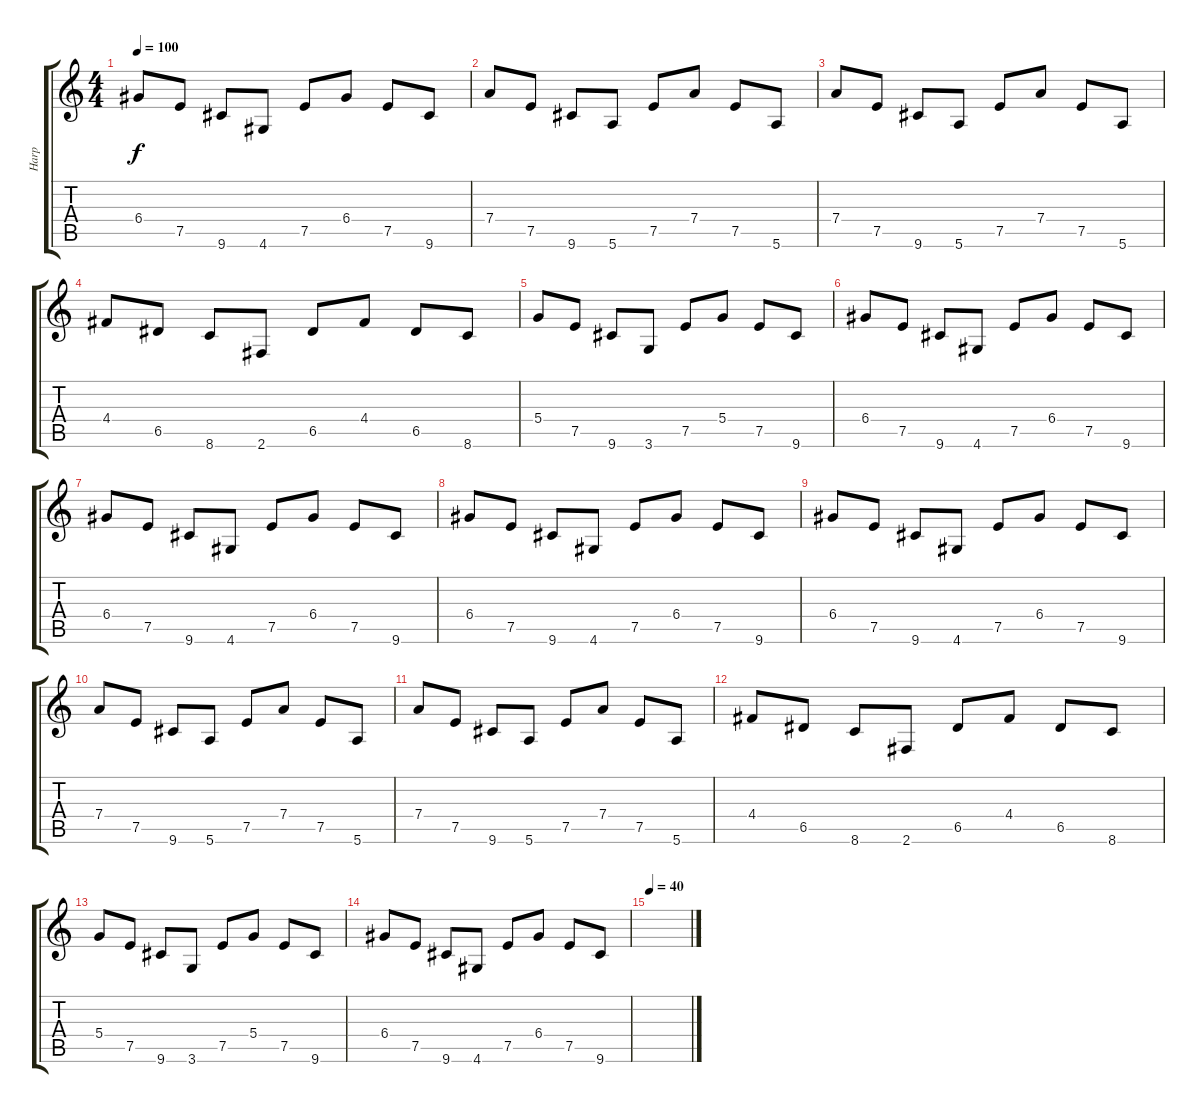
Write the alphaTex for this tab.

\track ("Harp" "Harp") {instrument orchestralharp}
\staff {score tabs}
\tuning (E5 B4 G4 D4 A3 E3) {hide}
\ts (4 4)
\tempo 100
\clef g2
\ks c
6.4.8{dy f} 7.5.8 9.6.8 4.6.8 7.5.8 6.4.8 7.5.8 9.6.8 |
7.4.8 7.5.8 9.6.8 5.6.8 7.5.8 7.4.8 7.5.8 5.6.8 |
7.4.8 7.5.8 9.6.8 5.6.8 7.5.8 7.4.8 7.5.8 5.6.8 |
4.4.8 6.5.8 8.6.8 2.6.8 6.5.8 4.4.8 6.5.8 8.6.8 |
5.4.8 7.5.8 9.6.8 3.6.8 7.5.8 5.4.8 7.5.8 9.6.8 |
6.4.8 7.5.8 9.6.8 4.6.8 7.5.8 6.4.8 7.5.8 9.6.8 |
6.4.8{volume 10 instrument fx5brightness} 7.5.8 9.6.8 4.6.8 7.5.8 6.4.8 7.5.8 9.6.8 |
6.4.8 7.5.8 9.6.8 4.6.8 7.5.8 6.4.8 7.5.8 9.6.8 |
6.4.8 7.5.8 9.6.8 4.6.8 7.5.8 6.4.8 7.5.8 9.6.8 |
7.4.8 7.5.8 9.6.8 5.6.8 7.5.8 7.4.8 7.5.8 5.6.8 |
7.4.8 7.5.8 9.6.8 5.6.8 7.5.8 7.4.8 7.5.8 5.6.8 |
4.4.8 6.5.8 8.6.8 2.6.8 6.5.8 4.4.8 6.5.8 8.6.8 |
5.4.8 7.5.8 9.6.8 3.6.8 7.5.8 5.4.8 7.5.8 9.6.8 |
6.4.8 7.5.8 9.6.8 4.6.8 7.5.8 6.4.8 7.5.8 9.6.8 |
\tempo 40
